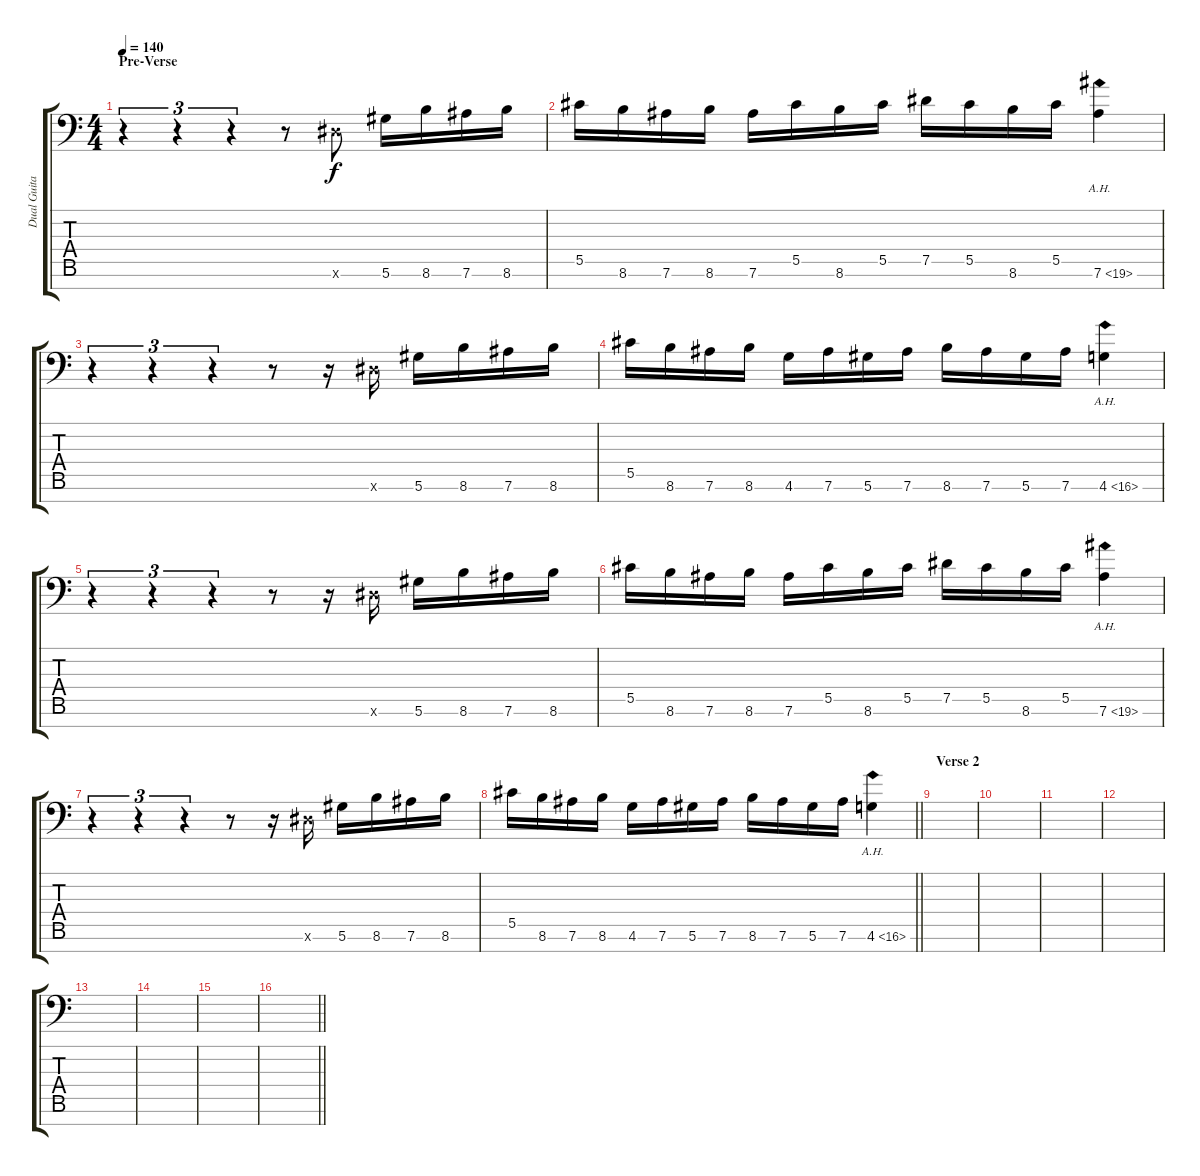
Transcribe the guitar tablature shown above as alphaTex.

\track ("Dual Guitar" "Dual Guita") {instrument overdrivenguitar}
\staff {score tabs}
\tuning (Eb4 Bb3 Gb3 Db3 Ab2 Eb2 Bb1) {hide}
\ts (4 4)
\section ("" "Pre-Verse")
\tempo 140
\clef f4
\ks c
r.4{tu (3 2) dy f} r.4{tu (3 2)} r.4{tu (3 2)} r.8 0.6{x}.8 5.6.16 8.6.16 7.6.16 8.6.16 |
5.5.16 8.6.16 7.6.16 8.6.16 7.6.16 5.5.16 8.6.16 5.5.16 7.5.16 5.5.16 8.6.16 5.5.16 7.6{ah 12}.4 |
r.4{tu (3 2)} r.4{tu (3 2)} r.4{tu (3 2)} r.8 r.16 0.6{x}.16 5.6.16 8.6.16 7.6.16 8.6.16 |
5.5.16 8.6.16 7.6.16 8.6.16 4.6.16 7.6.16 5.6.16 7.6.16 8.6.16 7.6.16 5.6.16 7.6.16 4.6{ah 12}.4 |
r.4{tu (3 2)} r.4{tu (3 2)} r.4{tu (3 2)} r.8 r.16 0.6{x}.16 5.6.16 8.6.16 7.6.16 8.6.16 |
5.5.16 8.6.16 7.6.16 8.6.16 7.6.16 5.5.16 8.6.16 5.5.16 7.5.16 5.5.16 8.6.16 5.5.16 7.6{ah 12}.4 |
r.4{tu (3 2)} r.4{tu (3 2)} r.4{tu (3 2)} r.8 r.16 0.6{x}.16 5.6.16 8.6.16 7.6.16 8.6.16 |
\barLineRight lightlight
5.5.16 8.6.16 7.6.16 8.6.16 4.6.16 7.6.16 5.6.16 7.6.16 8.6.16 7.6.16 5.6.16 7.6.16 4.6{ah 12}.4 |
\section ("" "Verse 2")
|
|
|
|
|
|
|
\barLineRight lightlight
